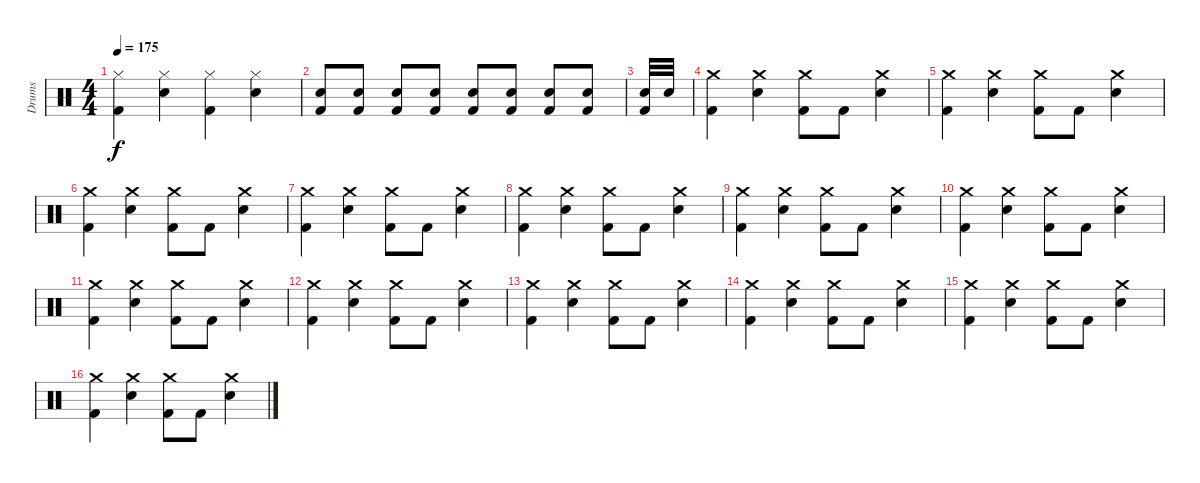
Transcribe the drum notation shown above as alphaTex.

\track ("Drums" "Drums") {instrument percussion}
\staff {score}
\articulation defaults
\ts (4 4)
\tempo 175
\clef neutral
\ks c
("Kick (hit) 2" "Hi-Hat (closed)").4{dy f} ("Snare (hit) 2" "Hi-Hat (closed)").4 ("Kick (hit) 2" "Hi-Hat (closed)").4 ("Snare (hit) 2" "Hi-Hat (closed)").4 |
("Kick (hit) 2" "Snare (hit) 2").8 ("Kick (hit) 2" "Snare (hit) 2").8 ("Kick (hit) 2" "Snare (hit) 2").8 ("Kick (hit) 2" "Snare (hit) 2").8 ("Kick (hit) 2" "Snare (hit) 2").8 ("Kick (hit) 2" "Snare (hit) 2").8 ("Kick (hit) 2" "Snare (hit) 2").8 ("Kick (hit) 2" "Snare (hit) 2").8 |
("Kick (hit) 2" "Snare (hit) 2").32 "Snare (hit) 2".32 |
("Kick (hit) 2" "Crash medium (hit)").4 ("Snare (hit) 2" "Crash medium (hit)").4 ("Kick (hit) 2" "Crash medium (hit)").8 "Kick (hit) 2".8 ("Snare (hit) 2" "Crash medium (hit)").4 |
("Kick (hit) 2" "Crash medium (hit)").4 ("Snare (hit) 2" "Crash medium (hit)").4 ("Kick (hit) 2" "Crash medium (hit)").8 "Kick (hit) 2".8 ("Snare (hit) 2" "Crash medium (hit)").4 |
("Kick (hit) 2" "Crash medium (hit)").4 ("Snare (hit) 2" "Crash medium (hit)").4 ("Kick (hit) 2" "Crash medium (hit)").8 "Kick (hit) 2".8 ("Snare (hit) 2" "Crash medium (hit)").4 |
("Kick (hit) 2" "Crash medium (hit)").4 ("Snare (hit) 2" "Crash medium (hit)").4 ("Kick (hit) 2" "Crash medium (hit)").8 "Kick (hit) 2".8 ("Snare (hit) 2" "Crash medium (hit)").4 |
("Kick (hit) 2" "Crash medium (hit)").4 ("Snare (hit) 2" "Crash medium (hit)").4 ("Kick (hit) 2" "Crash medium (hit)").8 "Kick (hit) 2".8 ("Snare (hit) 2" "Crash medium (hit)").4 |
("Kick (hit) 2" "Crash medium (hit)").4 ("Snare (hit) 2" "Crash medium (hit)").4 ("Kick (hit) 2" "Crash medium (hit)").8 "Kick (hit) 2".8 ("Snare (hit) 2" "Crash medium (hit)").4 |
("Kick (hit) 2" "Crash medium (hit)").4 ("Snare (hit) 2" "Crash medium (hit)").4 ("Kick (hit) 2" "Crash medium (hit)").8 "Kick (hit) 2".8 ("Snare (hit) 2" "Crash medium (hit)").4 |
("Kick (hit) 2" "Crash medium (hit)").4 ("Snare (hit) 2" "Crash medium (hit)").4 ("Kick (hit) 2" "Crash medium (hit)").8 "Kick (hit) 2".8 ("Snare (hit) 2" "Crash medium (hit)").4 |
("Kick (hit) 2" "Crash medium (hit)").4 ("Snare (hit) 2" "Crash medium (hit)").4 ("Kick (hit) 2" "Crash medium (hit)").8 "Kick (hit) 2".8 ("Snare (hit) 2" "Crash medium (hit)").4 |
("Kick (hit) 2" "Crash medium (hit)").4 ("Snare (hit) 2" "Crash medium (hit)").4 ("Kick (hit) 2" "Crash medium (hit)").8 "Kick (hit) 2".8 ("Snare (hit) 2" "Crash medium (hit)").4 |
("Kick (hit) 2" "Crash medium (hit)").4 ("Snare (hit) 2" "Crash medium (hit)").4 ("Kick (hit) 2" "Crash medium (hit)").8 "Kick (hit) 2".8 ("Snare (hit) 2" "Crash medium (hit)").4 |
("Kick (hit) 2" "Crash medium (hit)").4 ("Snare (hit) 2" "Crash medium (hit)").4 ("Kick (hit) 2" "Crash medium (hit)").8 "Kick (hit) 2".8 ("Snare (hit) 2" "Crash medium (hit)").4 |
("Kick (hit) 2" "Crash medium (hit)").4 ("Snare (hit) 2" "Crash medium (hit)").4 ("Kick (hit) 2" "Crash medium (hit)").8 "Kick (hit) 2".8 ("Snare (hit) 2" "Crash medium (hit)").4
